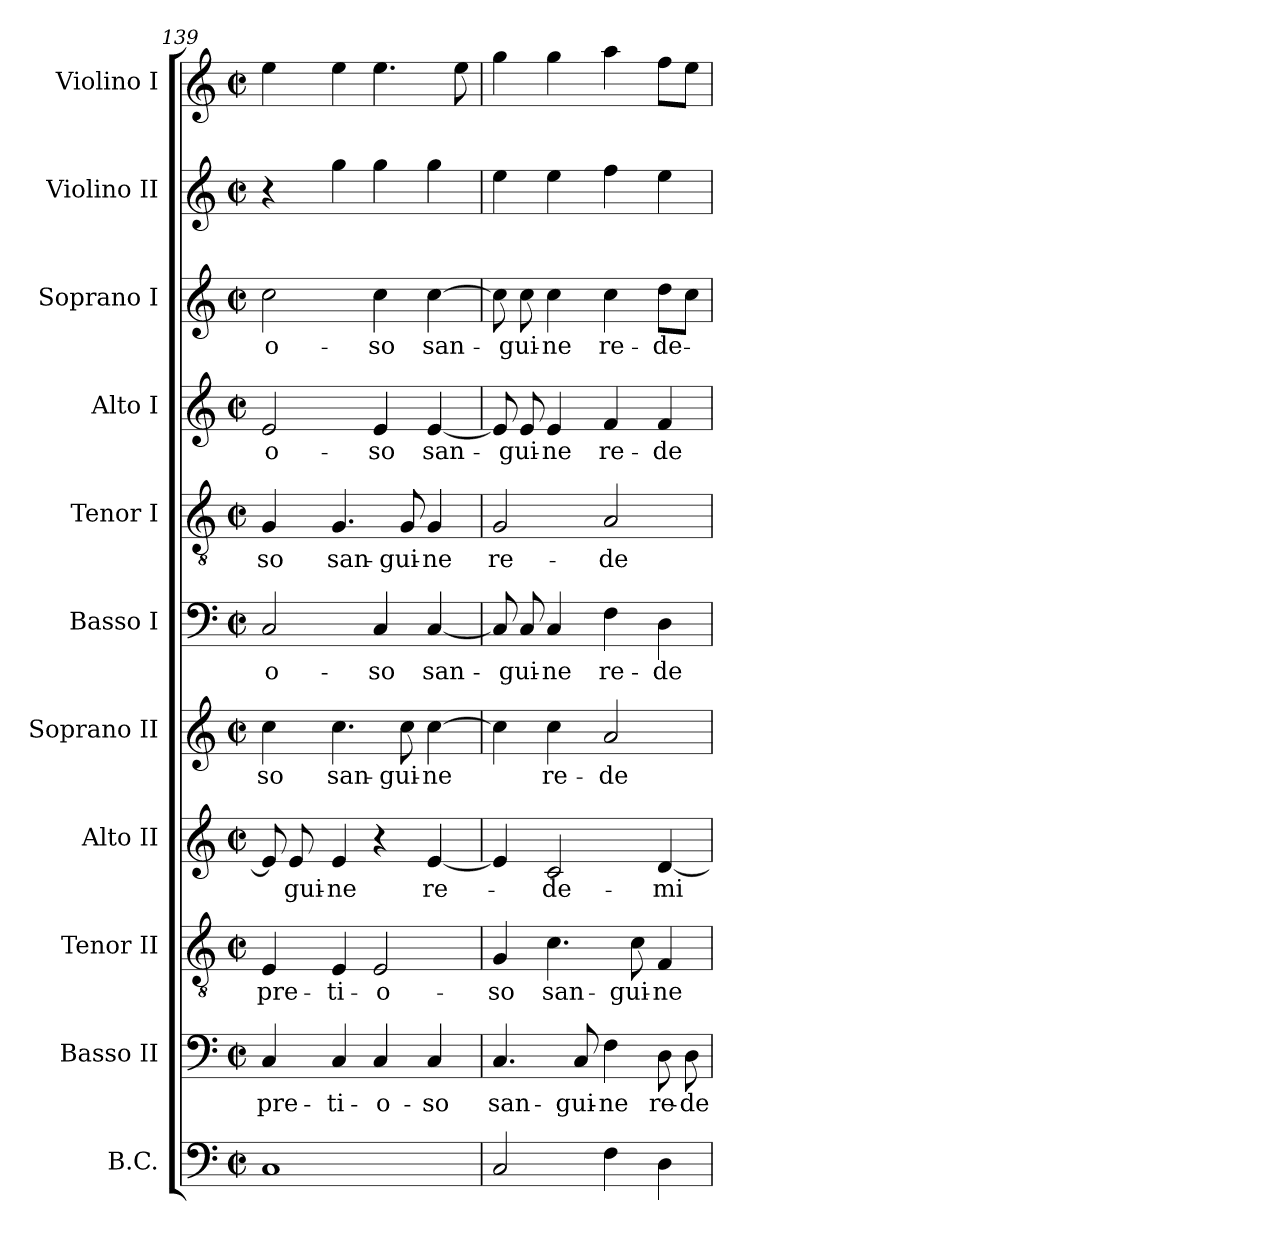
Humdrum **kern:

**kern	**kern	**text	**kern	**text	**kern	**text	**kern	**text	**kern	**text	**kern	**text	**kern	**text	**kern	**text	**kern	**kern
*part11	*part10	*part10	*part9	*part9	*part8	*part8	*part7	*part7	*part6	*part6	*part5	*part5	*part4	*part4	*part3	*part3	*part2	*part1
*staff11	*staff10	*staff10	*staff9	*staff9	*staff8	*staff8	*staff7	*staff7	*staff6	*staff6	*staff5	*staff5	*staff4	*staff4	*staff3	*staff3	*staff2	*staff1
*I"B.C.	*I"Basso II	*	*I"Tenor II	*	*I"Alto II	*	*I"Soprano II	*	*I"Basso I	*	*I"Tenor I	*	*I"Alto I	*	*I"Soprano I	*	*I"Violino II	*I"Violino I
*I'BC	*I'B 2	*	*I'T 2	*	*I'A 2	*	*I'S 2	*	*I'B 1	*	*I'T 1	*	*I'A 1	*	*I'S 1	*	*I'Vln. II	*I'Vln. I
!!LO:PB:g=z
*clefF4	*clefF4	*	*clefGv2	*	*clefG2	*	*clefG2	*	*clefF4	*	*clefGv2	*	*clefG2	*	*clefG2	*	*clefG2	*clefG2
*k[]	*k[]	*	*k[]	*	*k[]	*	*k[]	*	*k[]	*	*k[]	*	*k[]	*	*k[]	*	*k[]	*k[]
*C:	*C:	*	*C:	*	*C:	*	*C:	*	*C:	*	*C:	*	*C:	*	*C:	*	*C:	*C:
*M2/2	*M2/2	*	*M2/2	*	*M2/2	*	*M2/2	*	*M2/2	*	*M2/2	*	*M2/2	*	*M2/2	*	*M2/2	*M2/2
*met(c|)	*met(c|)	*	*met(c|)	*	*met(c|)	*	*met(c|)	*	*met(c|)	*	*met(c|)	*	*met(c|)	*	*met(c|)	*	*met(c|)	*met(c|)
=139	=139	=139	=139	=139	=139	=139	=139	=139	=139	=139	=139	=139	=139	=139	=139	=139	=139	=139
!	!	!LO:LY:b	!	!	!	!	!	!	!	!	!	!	!	!	!	!	!	!
!	!	!	!	!LO:LY:b	!	!	!	!	!	!	!	!	!	!	!	!	!	!
!	!	!	!	!	!	!	!	!LO:LY:b	!	!	!	!	!	!	!	!	!	!
!	!	!	!	!	!	!	!	!	!	!LO:LY:b	!	!	!	!	!	!	!	!
!	!	!	!	!	!	!	!	!	!	!	!	!LO:LY:b	!	!	!	!	!	!
!	!	!	!	!	!	!	!	!	!	!	!	!	!	!LO:LY:b	!	!	!	!
!	!	!	!	!	!	!	!	!	!	!	!	!	!	!	!	!LO:LY:b	!	!
1C	4C/	pre-	4E/	pre-	8e/]	.	4cc\	-so	2C/	-o-	4G/	-so	2e/	-o-	2cc\	-o-	4r	4ee\
!	!	!	!	!	!	!LO:LY:b	!	!	!	!	!	!	!	!	!	!	!	!
.	.	.	.	.	8e/	-gui-	.	.	.	.	.	.	.	.	.	.	.	.
!	!	!LO:LY:b	!	!	!	!	!	!	!	!	!	!	!	!	!	!	!	!
!	!	!	!	!LO:LY:b	!	!	!	!	!	!	!	!	!	!	!	!	!	!
!	!	!	!	!	!	!LO:LY:b	!	!	!	!	!	!	!	!	!	!	!	!
!	!	!	!	!	!	!	!	!LO:LY:b	!	!	!	!	!	!	!	!	!	!
!	!	!	!	!	!	!	!	!	!	!	!	!LO:LY:b	!	!	!	!	!	!
.	4C/	-ti-	4E/	-ti-	4e/	-ne	4.cc\	san-	.	.	4.G/	san-	.	.	.	.	4gg\	4ee\
!	!	!LO:LY:b	!	!	!	!	!	!	!	!	!	!	!	!	!	!	!	!
!	!	!	!	!LO:LY:b	!	!	!	!	!	!	!	!	!	!	!	!	!	!
!	!	!	!	!	!	!	!	!	!	!LO:LY:b	!	!	!	!	!	!	!	!
!	!	!	!	!	!	!	!	!	!	!	!	!	!	!LO:LY:b	!	!	!	!
!	!	!	!	!	!	!	!	!	!	!	!	!	!	!	!	!LO:LY:b	!	!
.	4C/	-o-	2E/	-o-	4r	.	.	.	4C/	-so	.	.	4e/	-so	4cc\	-so	4gg\	4.ee\
!	!	!	!	!	!	!	!	!LO:LY:b	!	!	!	!	!	!	!	!	!	!
!	!	!	!	!	!	!	!	!	!	!	!	!LO:LY:b	!	!	!	!	!	!
.	.	.	.	.	.	.	8cc\	-gui-	.	.	8G/	-gui-	.	.	.	.	.	.
!	!	!LO:LY:b	!	!	!	!	!	!	!	!	!	!	!	!	!	!	!	!
!	!	!	!	!	!	!LO:LY:b	!	!	!	!	!	!	!	!	!	!	!	!
!	!	!	!	!	!	!	!	!LO:LY:b	!	!	!	!	!	!	!	!	!	!
!	!	!	!	!	!	!	!	!	!	!LO:LY:b	!	!	!	!	!	!	!	!
!	!	!	!	!	!	!	!	!	!	!	!	!LO:LY:b	!	!	!	!	!	!
!	!	!	!	!	!	!	!	!	!	!	!	!	!	!LO:LY:b	!	!	!	!
!	!	!	!	!	!	!	!	!	!	!	!	!	!	!	!	!LO:LY:b	!	!
.	4C/	-so	.	.	[4e/	re-	[4cc\	-ne	[4C/	san-	4G/	-ne	[4e/	san-	[4cc\	san-	4gg\	.
.	.	.	.	.	.	.	.	.	.	.	.	.	.	.	.	.	.	8ee\
=140	=140	=140	=140	=140	=140	=140	=140	=140	=140	=140	=140	=140	=140	=140	=140	=140	=140	=140
!	!	!LO:LY:b	!	!	!	!	!	!	!	!	!	!	!	!	!	!	!	!
!	!	!	!	!LO:LY:b	!	!	!	!	!	!	!	!	!	!	!	!	!	!
!	!	!	!	!	!	!	!	!	!	!	!	!LO:LY:b	!	!	!	!	!	!
2C/	4.C/	san-	4G/	-so	4e/]	.	4cc\]	.	8C/]	.	2G/	re-	8e/]	.	8cc\]	.	4ee\	4gg\
!	!	!	!	!	!	!	!	!	!	!LO:LY:b	!	!	!	!	!	!	!	!
!	!	!	!	!	!	!	!	!	!	!	!	!	!	!LO:LY:b	!	!	!	!
!	!	!	!	!	!	!	!	!	!	!	!	!	!	!	!	!LO:LY:b	!	!
.	.	.	.	.	.	.	.	.	8C/	-gui-	.	.	8e/	-gui-	8cc\	-gui-	.	.
!	!	!	!	!LO:LY:b	!	!	!	!	!	!	!	!	!	!	!	!	!	!
!	!	!	!	!	!	!LO:LY:b	!	!	!	!	!	!	!	!	!	!	!	!
!	!	!	!	!	!	!	!	!LO:LY:b	!	!	!	!	!	!	!	!	!	!
!	!	!	!	!	!	!	!	!	!	!LO:LY:b	!	!	!	!	!	!	!	!
!	!	!	!	!	!	!	!	!	!	!	!	!	!	!LO:LY:b	!	!	!	!
!	!	!	!	!	!	!	!	!	!	!	!	!	!	!	!	!LO:LY:b	!	!
.	.	.	4.c\	san-	2c/	-de-	4cc\	re-	4C/	-ne	.	.	4e/	-ne	4cc\	-ne	4ee\	4gg\
!	!	!LO:LY:b	!	!	!	!	!	!	!	!	!	!	!	!	!	!	!	!
.	8C/	-gui-	.	.	.	.	.	.	.	.	.	.	.	.	.	.	.	.
!	!	!LO:LY:b	!	!	!	!	!	!	!	!	!	!	!	!	!	!	!	!
!	!	!	!	!	!	!	!	!LO:LY:b	!	!	!	!	!	!	!	!	!	!
!	!	!	!	!	!	!	!	!	!	!LO:LY:b	!	!	!	!	!	!	!	!
!	!	!	!	!	!	!	!	!	!	!	!	!LO:LY:b	!	!	!	!	!	!
!	!	!	!	!	!	!	!	!	!	!	!	!	!	!LO:LY:b	!	!	!	!
!	!	!	!	!	!	!	!	!	!	!	!	!	!	!	!	!LO:LY:b	!	!
4F\	4F\	-ne	.	.	.	.	2a/	-de-	4F\	re-	2A/	-de-	4f/	re-	4cc\	re-	4ff\	4aa\
!	!	!	!	!LO:LY:b	!	!	!	!	!	!	!	!	!	!	!	!	!	!
.	.	.	8c\	-gui-	.	.	.	.	.	.	.	.	.	.	.	.	.	.
!	!	!LO:LY:b	!	!	!	!	!	!	!	!	!	!	!	!	!	!	!	!
!	!	!	!	!LO:LY:b	!	!	!	!	!	!	!	!	!	!	!	!	!	!
!	!	!	!	!	!	!LO:LY:b	!	!	!	!	!	!	!	!	!	!	!	!
!	!	!	!	!	!	!	!	!	!	!LO:LY:b	!	!	!	!	!	!	!	!
!	!	!	!	!	!	!	!	!	!	!	!	!	!	!LO:LY:b	!	!	!	!
!	!	!	!	!	!	!	!	!	!	!	!	!	!	!	!	!LO:LY:b	!	!
4D\	8D\	re-	4F/	-ne	[4d/	-mi-	.	.	4D\	-de-	.	.	4f/	-de-	8dd\L	-de-	4ee\	8ff\L
!	!	!LO:LY:b	!	!	!	!	!	!	!	!	!	!	!	!	!	!	!	!
.	8D\	-de-	.	.	.	.	.	.	.	.	.	.	.	.	8cc\J	.	.	8ee\J
=	=	=	=	=	=	=	=	=	=	=	=	=	=	=	=	=	=	=
*-	*-	*-	*-	*-	*-	*-	*-	*-	*-	*-	*-	*-	*-	*-	*-	*-	*-	*-
